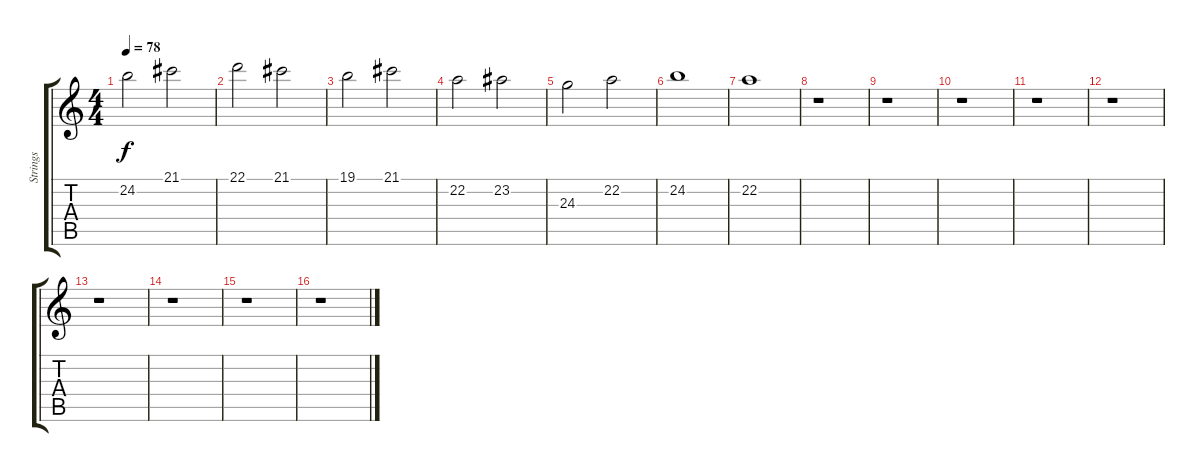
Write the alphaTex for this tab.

\track ("Strings" "Strings") {instrument stringensemble1}
\staff {score tabs}
\tuning (E4 B3 G3 D3 A2 E2) {hide}
\ts (4 4)
\tempo 78
\clef g2
\ks c
24.2.2{dy f} 21.1.2 |
22.1.2 21.1.2 |
19.1.2 21.1.2 |
22.2.2 23.2.2 |
24.3.2 22.2.2 |
24.2.1 |
22.2.1 |
r.1 |
r.1 |
r.1 |
r.1 |
r.1 |
r.1 |
r.1 |
r.1 |
r.1
